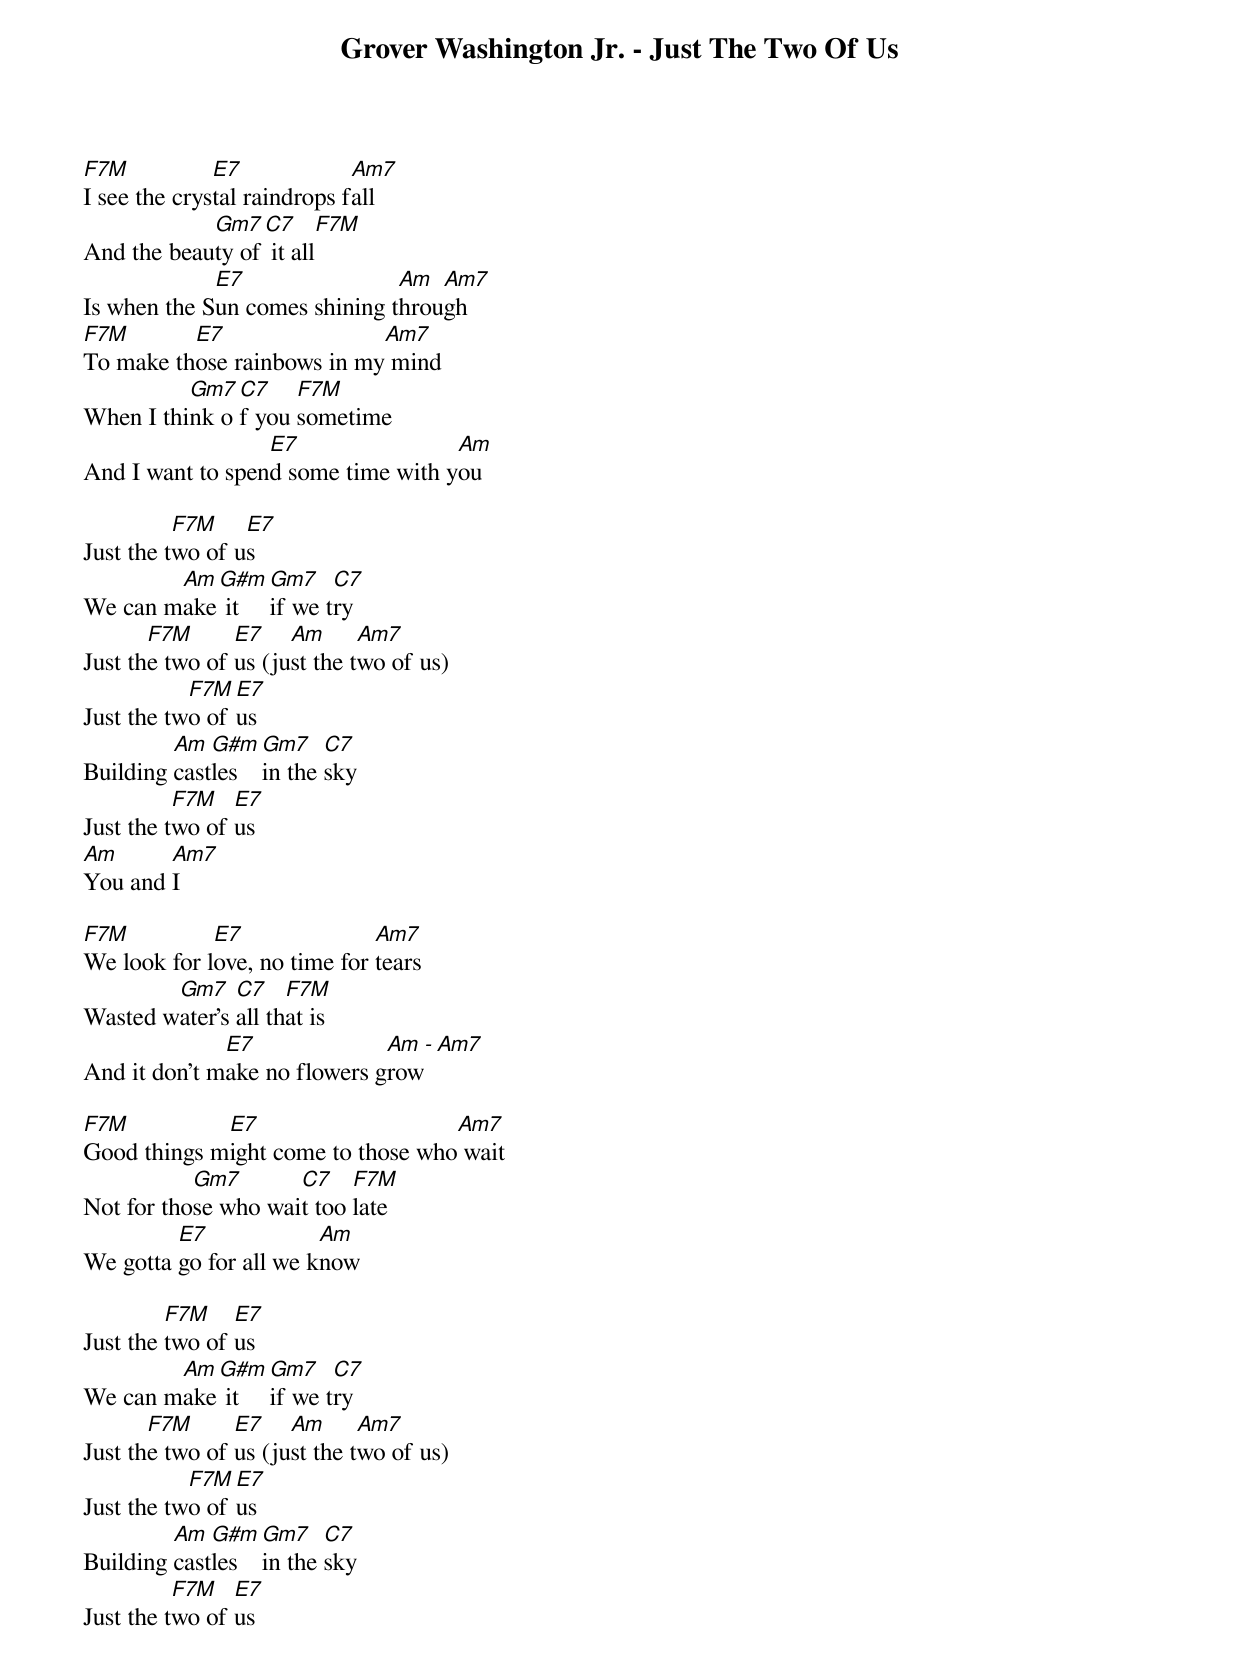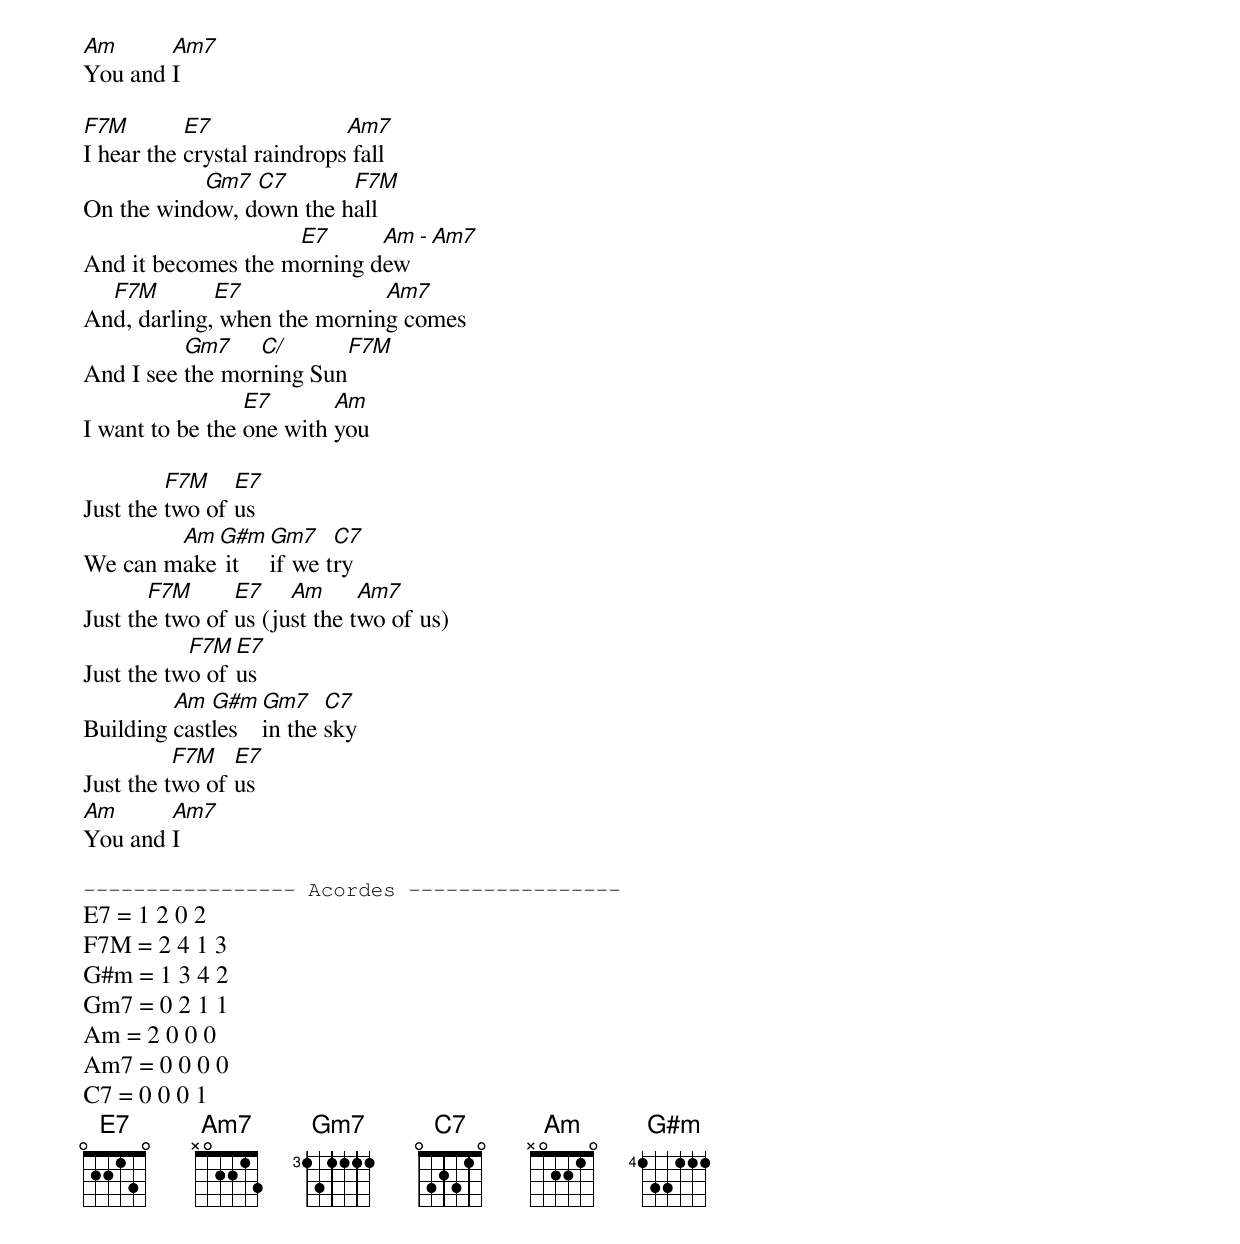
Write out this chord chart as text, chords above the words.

Grover Washington Jr. - Just The Two Of Us

F7M           E7             Am7
I see the crystal raindrops fall
            Gm7  C7     F7M
And the beauty of it all
             E7                Am  Am7
Is when the Sun comes shining through
F7M       E7                Am7
To make those rainbows in my mind
          Gm7 C7    F7M
When I think of you sometime
                  E7                Am
And I want to spend some time with you

          F7M    E7
Just the two of us
        Am G#m Gm7    C7
We can make it if we try
       F7M      E7    Am      Am7
Just the two of us (just the two of us)
           F7M  E7
Just the two of us
         Am  G#m Gm7    C7
Building castles in the sky
          F7M   E7
Just the two of us
Am      Am7
You and I

F7M          E7               Am7
We look for love, no time for tears
        Gm7    C7    F7M
Wasted water's all that is
              E7              Am - Am7
And it don't make no flowers grow

F7M          E7                    Am7
Good things might come to those who wait
           Gm7       C7    F7M
Not for those who wait too late
         E7             Am
We gotta go for all we know

         F7M    E7
Just the two of us
        Am G#m Gm7    C7
We can make it if we try
       F7M      E7    Am      Am7
Just the two of us (just the two of us)
           F7M  E7
Just the two of us
         Am  G#m Gm7    C7
Building castles in the sky
          F7M   E7
Just the two of us
Am      Am7
You and I

F7M        E7               Am7
I hear the crystal raindrops fall
           Gm7  C7       F7M
On the window, down the hall
                    E7      Am - Am7
And it becomes the morning dew
  F7M        E7              Am7
And, darling, when the morning comes
          Gm7    C/      F7M
And I see the morning Sun
                 E7       Am
I want to be the one with you

         F7M    E7
Just the two of us
        Am G#m Gm7    C7
We can make it if we try
       F7M      E7    Am      Am7
Just the two of us (just the two of us)
           F7M  E7
Just the two of us
         Am  G#m Gm7    C7
Building castles in the sky
          F7M   E7
Just the two of us
Am      Am7
You and I

----------------- Acordes -----------------
E7 = 1 2 0 2
F7M = 2 4 1 3
G#m = 1 3 4 2
Gm7 = 0 2 1 1
Am = 2 0 0 0
Am7 = 0 0 0 0
C7 = 0 0 0 1
